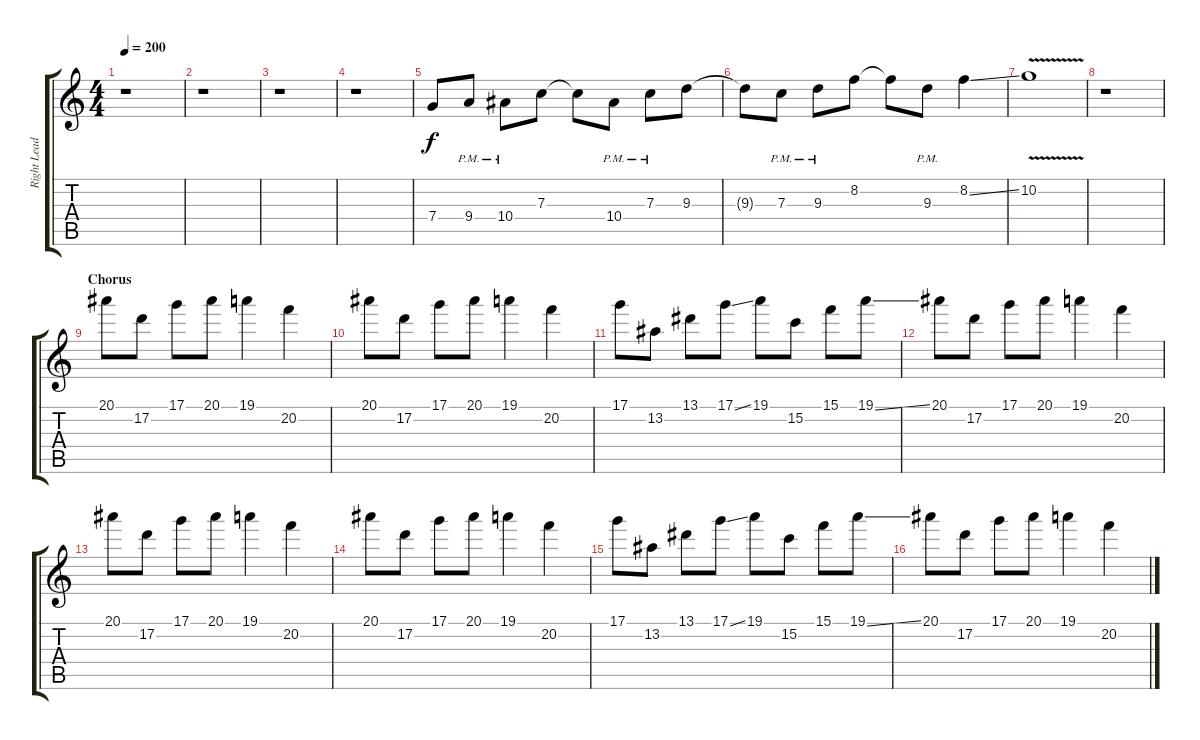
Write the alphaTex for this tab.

\track ("Right Lead Gtr" "Right Lead") {instrument distortionguitar}
\staff {score tabs}
\tuning (D4 A3 F3 C3 G2 D2) {hide}
\ts (4 4)
\tempo 200
\clef g2
\ks c
r.1{dy f} |
r.1 |
r.1 |
r.1 |
7.4.8 9.4{pm}.8 10.4{pm}.8 7.3.8 7.3{t}.8 10.4{pm}.8 7.3{pm}.8 9.3.8 |
9.3{t}.8 7.3{pm}.8 9.3{pm}.8 8.2.8 8.2{t}.8 9.3{pm}.8 8.2{ss}.4 |
10.2{v}.1 |
r.1 |
\section ("" "Chorus")
20.1.8 17.2.8 17.1.8 20.1.8 19.1.4 20.2.4 |
20.1.8 17.2.8 17.1.8 20.1.8 19.1.4 20.2.4 |
17.1.8 13.2.8 13.1.8 17.1{ss}.8 19.1.8 15.2.8 15.1.8 19.1{ss}.8 |
20.1.8 17.2.8 17.1.8 20.1.8 19.1.4 20.2.4 |
20.1.8 17.2.8 17.1.8 20.1.8 19.1.4 20.2.4 |
20.1.8 17.2.8 17.1.8 20.1.8 19.1.4 20.2.4 |
17.1.8 13.2.8 13.1.8 17.1{ss}.8 19.1.8 15.2.8 15.1.8 19.1{ss}.8 |
20.1.8 17.2.8 17.1.8 20.1.8 19.1.4 20.2.4
